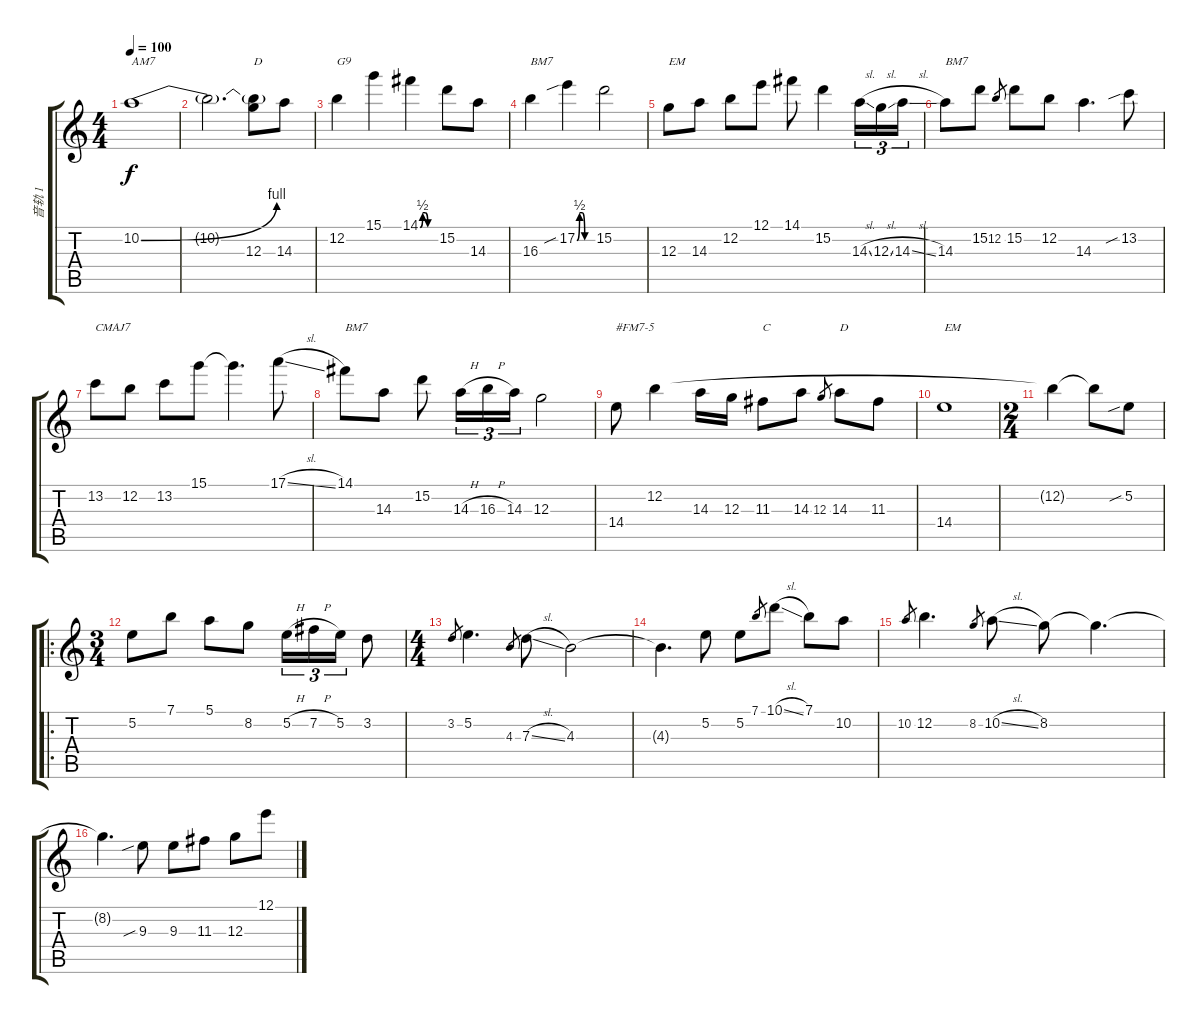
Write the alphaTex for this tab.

\track ("音轨 1" "音轨 1") {instrument overdrivenguitar}
\staff {score tabs}
\tuning (E4 B3 G3 D3 A2 E2) {hide}
\ts (4 4)
\tempo 100
\clef g2
\ks c
10.2{be (bend 0 0 60 4)}.1{txt "AM7" dy f} |
10.2{t}.2{d} (10.2{t} 12.3).8{txt "D"} 14.3.8 |
12.2.4{txt "G9"} 15.1.4 14.1{be (custom 0 0 10 2 20 2 30 0 60 0)}.4 15.2.8 14.3.8 |
16.3.4{txt "BM7"} 17.2{be (custom 0 0 10 2 20 2 30 0 60 0) sib}.4 15.2.2 |
12.3.8{txt "EM"} 14.3.8 12.2.8 12.1.8 14.1.8 15.2.4 14.3{sl}.16{tu (3 2)} 12.3{sl}.16{tu (3 2)} 14.3{sl}.16{tu (3 2)} |
14.3.8{txt "BM7"} 15.2.8 12.2.8{gr} 15.2.8 12.2.8 14.3.4{d} 13.2{sib}.8 |
13.2.8{txt "CMAJ7"} 12.2.8 13.2.8 15.1.8 15.1{t}.4{d} 17.1{sl}.8 |
14.1.8{txt "BM7"} 14.3.8 15.2.8 14.3{h}.16{tu (3 2)} 16.3{h}.16{tu (3 2)} 14.3.16{tu (3 2)} 12.3.2 |
14.4.8{txt "#FM7-5"} 12.2.4 14.3.16 12.3.16 11.3.8{txt "C"} 14.3.8 12.3.8{gr} 14.3.8{txt "D"} 11.3.8 |
14.4.1{txt "EM"} |
\ts (2 4)
12.2{t}.4 12.2{t}.8 5.2{sib}.8 |
\ro
\ts (3 4)
5.2.8 7.1.8 5.1.8 8.2.8 5.2{h}.16{tu (3 2)} 7.2{h}.16{tu (3 2)} 5.2.16{tu (3 2)} 3.2.8 |
\ts (4 4)
3.2.8{gr} 5.2.4{d} 4.3.8{gr} 7.3{sl}.8 4.3.2 |
4.3{t}.4{d} 5.2.8 5.2.8 7.1.8{gr} 10.1{sl}.8 7.1.8 10.2.8 |
10.2.8{gr} 12.2.4{d} 8.2.8{gr} 10.2{sl}.8 8.2.8 8.2{t}.4{d} |
8.2{t}.4{d} 9.3{sib}.8 9.3.8 11.3.8 12.3.8 12.1.8
